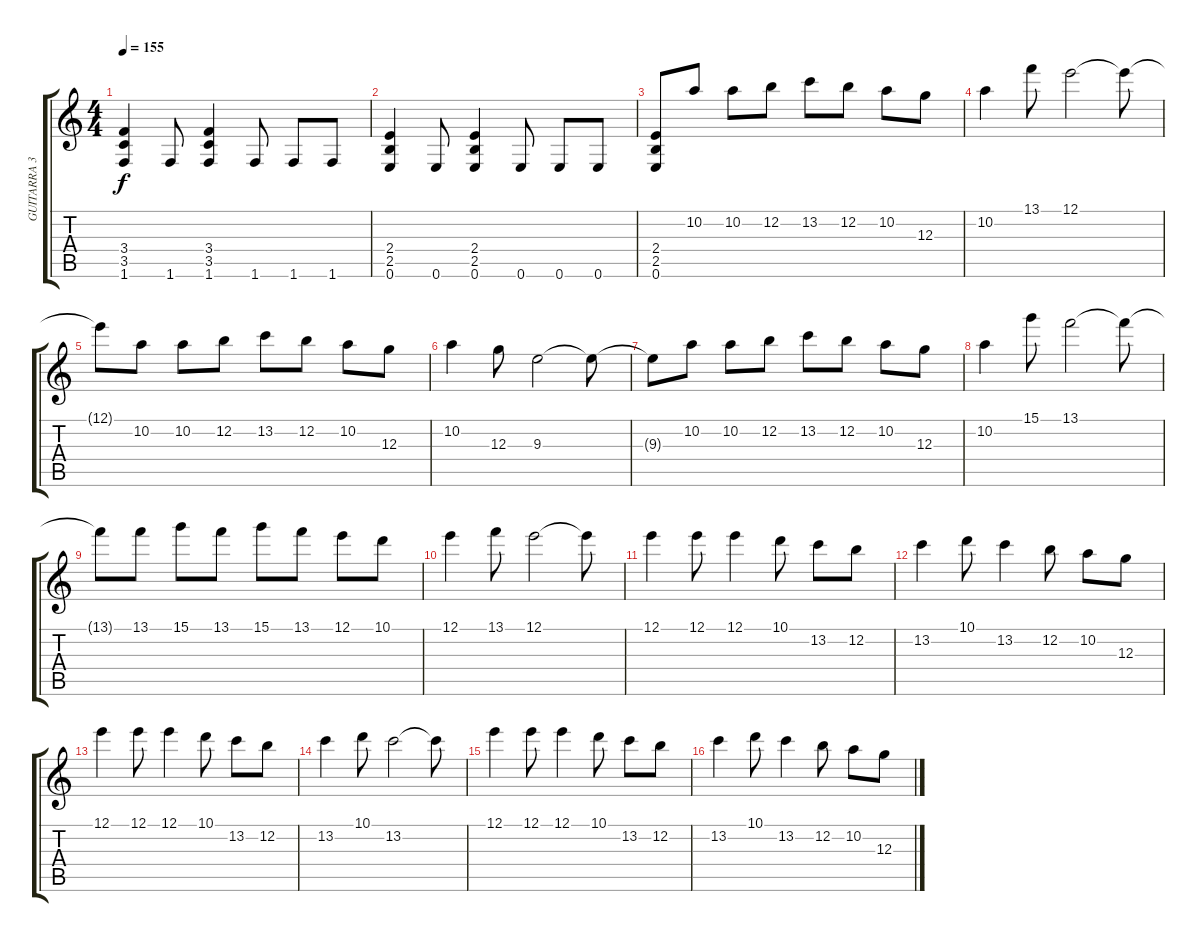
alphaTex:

\track ("GUITARRA 3" "GUITARRA 3") {instrument acousticguitarsteel}
\staff {score tabs}
\tuning (E4 B3 G3 D3 A2 E2) {hide}
\ts (4 4)
\tempo 155
\clef g2
\ks c
(3.4 3.5 1.6).4{dy f} 1.6.8 (3.4 3.5 1.6).4 1.6.8 1.6.8 1.6.8 |
(2.4 2.5 0.6).4 0.6.8 (2.4 2.5 0.6).4 0.6.8 0.6.8 0.6.8 |
(2.4 2.5 0.6).8{volume 10} 10.2.8{instrument overdrivenguitar} 10.2.8 12.2.8 13.2.8 12.2.8 10.2.8 12.3.8 |
10.2.4 13.1.8 12.1.2 12.1{t}.8 |
12.1{t}.8 10.2.8 10.2.8 12.2.8 13.2.8 12.2.8 10.2.8 12.3.8 |
10.2.4 12.3.8 9.3.2 9.3{t}.8 |
9.3{t}.8 10.2.8 10.2.8 12.2.8 13.2.8 12.2.8 10.2.8 12.3.8 |
10.2.4 15.1.8 13.1.2 13.1{t}.8 |
13.1{t}.8 13.1.8 15.1.8 13.1.8 15.1.8 13.1.8 12.1.8 10.1.8 |
12.1.4 13.1.8 12.1.2 12.1{t}.8 |
12.1.4 12.1.8 12.1.4 10.1.8 13.2.8 12.2.8 |
13.2.4 10.1.8 13.2.4 12.2.8 10.2.8 12.3.8 |
12.1.4 12.1.8 12.1.4 10.1.8 13.2.8 12.2.8 |
13.2.4 10.1.8 13.2.2 13.2{t}.8 |
12.1.4 12.1.8 12.1.4 10.1.8 13.2.8 12.2.8 |
13.2.4 10.1.8 13.2.4 12.2.8 10.2.8 12.3.8
